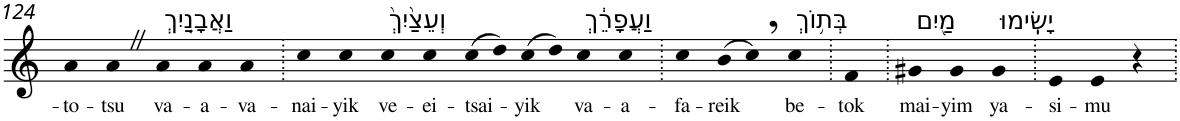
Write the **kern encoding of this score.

**kern	**text
*part1	*part1
*staff1	*staff1
*I"Piano	*
*I'Pno	*
!!LO:PB:g=z
*clefG2	*
*k[]	*
=124	=124
!	!LO:LY:b
4a	-to-
!	!LO:LY:b
4aZ	-tsu
!LO:TX:a:t=וַאֲבָנַ֤יִךְ	!
!	!LO:LY:b
4a	va-
!	!LO:LY:b
4a	-a-
!	!LO:LY:b
4a	-va-
=125.	=125.
!	!LO:LY:b
4cc	-nai-
!	!LO:LY:b
4cc	-yik
!LO:TX:a:t=וְעֵצַ֙יִךְ֙	!
!	!LO:LY:b
4cc	ve-
!	!LO:LY:b
4cc	-ei-
!	!LO:LY:b
(>8cc	-tsai-
8dd)	.
!	!LO:LY:b
(>8cc	-yik
8dd)	.
!LO:TX:a:t=וַעֲפָרֵ֔ךְ	!
!	!LO:LY:b
4cc	va-
!	!LO:LY:b
4cc	-a-
=126.	=126.
!	!LO:LY:b
4cc	-fa-
!	!LO:LY:b
(>8b	-reik
8cc,)	.
!LO:TX:a:t=בְּת֥וֹךְ	!
!	!LO:LY:b
4cc	be-
=127.	=127.
!	!LO:LY:b
4f	-tok
=128.	=128.
!LO:TX:a:t=מַ֖יִם	!
!	!LO:LY:b
4g#X	mai-
!	!LO:LY:b
4g#	-yim
!LO:TX:a:t=יָשִֽׂימוּ	!
!	!LO:LY:b
4g#	ya-
=129.	=129.
!	!LO:LY:b
4e	-si-
!	!LO:LY:b
4e	-mu
4r	.
=.	=.
*-	*-
